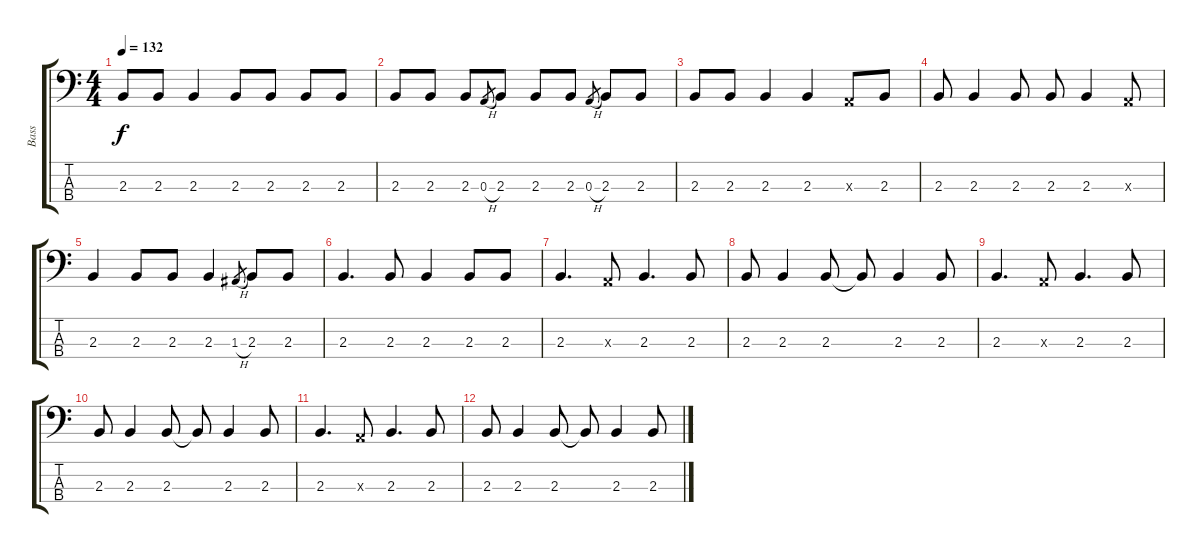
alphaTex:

\track ("Bass" "Bass") {instrument electricbasspick}
\staff {score tabs}
\tuning (G2 D2 A1 E1) {hide}
\ts (4 4)
\tempo 132
\clef f4
\ks c
2.3.8{dy f} 2.3.8 2.3.4 2.3.8 2.3.8 2.3.8 2.3.8 |
2.3.8 2.3.8 2.3.8 0.3{h}.8{gr} 2.3.8 2.3.8 2.3.8 0.3{h}.8{gr} 2.3.8 2.3.8 |
2.3.8 2.3.8 2.3.4 2.3.4 0.3{x}.8 2.3.8 |
2.3.8 2.3.4 2.3.8 2.3.8 2.3.4 0.3{x}.8 |
2.3.4 2.3.8 2.3.8 2.3.4 1.3{h}.8{gr} 2.3.8 2.3.8 |
2.3.4{d} 2.3.8 2.3.4 2.3.8 2.3.8 |
2.3.4{d} 0.3{x}.8 2.3.4{d} 2.3.8 |
2.3.8 2.3.4 2.3.8 2.3{t}.8 2.3.4 2.3.8 |
2.3.4{d} 0.3{x}.8 2.3.4{d} 2.3.8 |
2.3.8{volume 0} 2.3.4 2.3.8 2.3{t}.8 2.3.4 2.3.8 |
2.3.4{d} 0.3{x}.8 2.3.4{d} 2.3.8 |
2.3.8 2.3.4 2.3.8 2.3{t}.8 2.3.4 2.3.8
